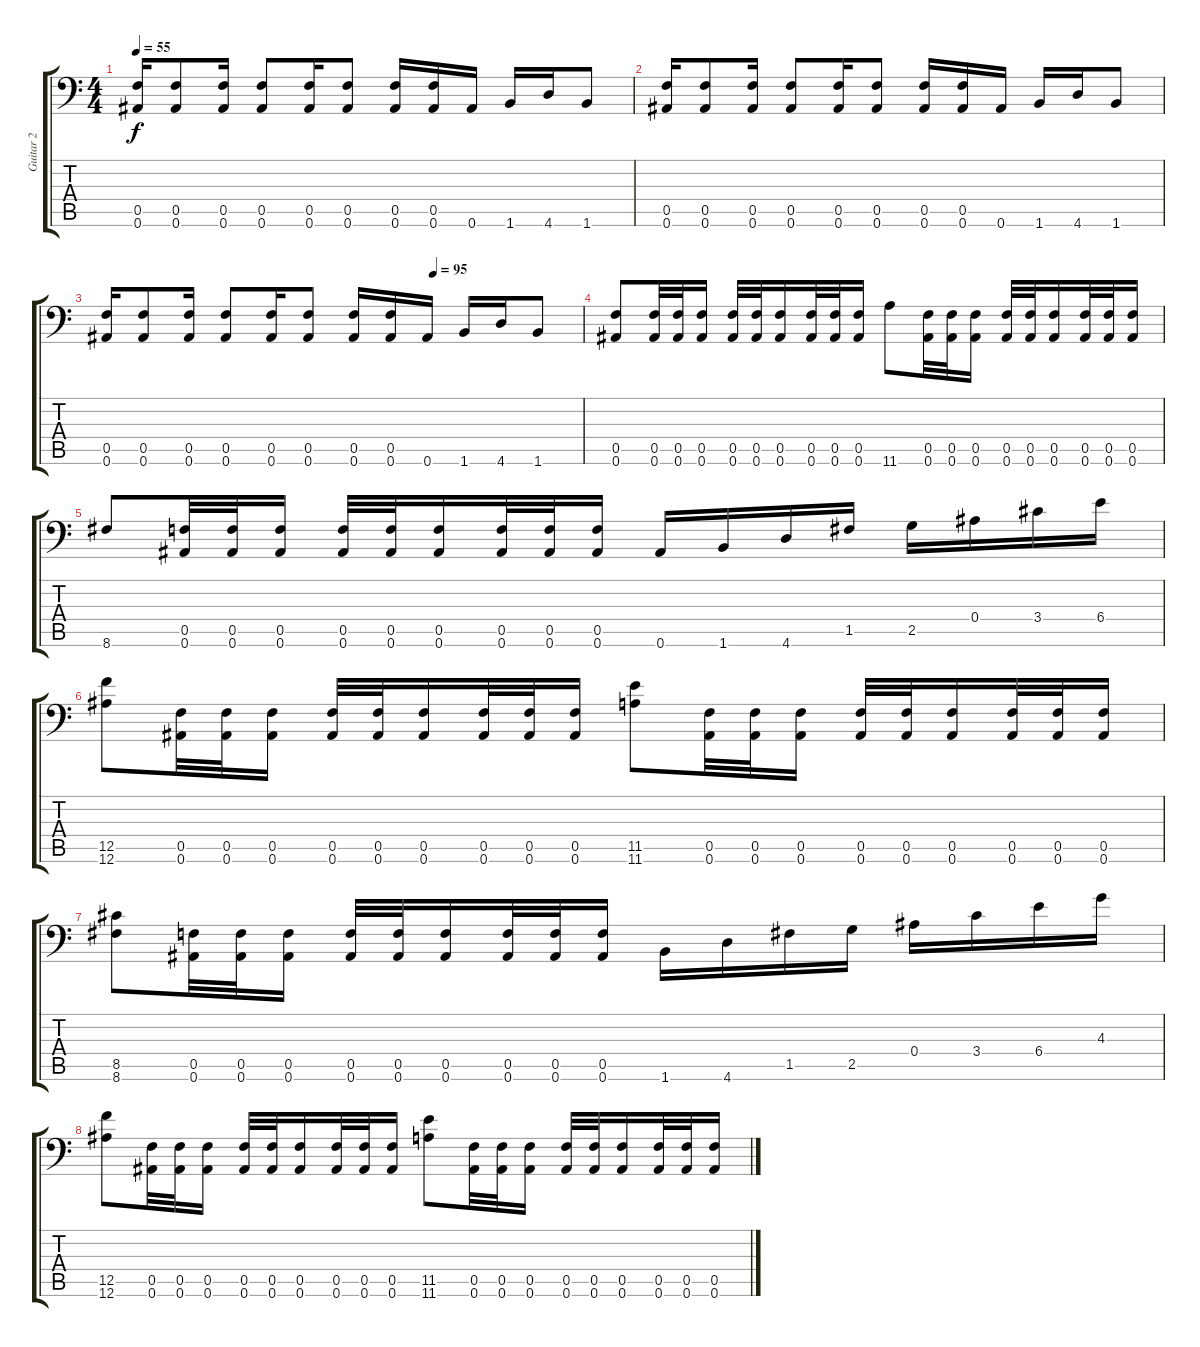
\track ("Guitar 2" "Guitar 2") {instrument distortionguitar}
\staff {score tabs}
\tuning (C4 G3 Eb3 Bb2 F2 Bb1) {hide}
\ts (4 4)
\tempo 55
\clef f4
\ks c
(0.5 0.6).16{dy f} (0.5 0.6).8 (0.5 0.6).16 (0.5 0.6).8 (0.5 0.6).16 (0.5 0.6).8 (0.5 0.6).16 (0.5 0.6).16 0.6.16 1.6.16 4.6.16 1.6.8 |
(0.5 0.6).16 (0.5 0.6).8 (0.5 0.6).16 (0.5 0.6).8 (0.5 0.6).16 (0.5 0.6).8 (0.5 0.6).16 (0.5 0.6).16 0.6.16 1.6.16 4.6.16 1.6.8 |
\tempo (95 0.6875)
(0.5 0.6).16 (0.5 0.6).8 (0.5 0.6).16 (0.5 0.6).8 (0.5 0.6).16 (0.5 0.6).8 (0.5 0.6).16 (0.5 0.6).16 0.6.16 1.6.16 4.6.16 1.6.8 |
(0.5 0.6).8 (0.5 0.6).32 (0.5 0.6).32 (0.5 0.6).16 (0.5 0.6).32 (0.5 0.6).32 (0.5 0.6).16 (0.5 0.6).32 (0.5 0.6).32 (0.5 0.6).16 11.6.8 (0.5 0.6).32 (0.5 0.6).32 (0.5 0.6).16 (0.5 0.6).32 (0.5 0.6).32 (0.5 0.6).16 (0.5 0.6).32 (0.5 0.6).32 (0.5 0.6).16 |
8.6.8 (0.5 0.6).32 (0.5 0.6).32 (0.5 0.6).16 (0.5 0.6).32 (0.5 0.6).32 (0.5 0.6).16 (0.5 0.6).32 (0.5 0.6).32 (0.5 0.6).16 0.6.16 1.6.16 4.6.16 1.5.16 2.5.16 0.4.16 3.4.16 6.4.16 |
(12.5 12.6).8 (0.5 0.6).32 (0.5 0.6).32 (0.5 0.6).16 (0.5 0.6).32 (0.5 0.6).32 (0.5 0.6).16 (0.5 0.6).32 (0.5 0.6).32 (0.5 0.6).16 (11.5 11.6).8 (0.5 0.6).32 (0.5 0.6).32 (0.5 0.6).16 (0.5 0.6).32 (0.5 0.6).32 (0.5 0.6).16 (0.5 0.6).32 (0.5 0.6).32 (0.5 0.6).16 |
(8.5 8.6).8 (0.5 0.6).32 (0.5 0.6).32 (0.5 0.6).16 (0.5 0.6).32 (0.5 0.6).32 (0.5 0.6).16 (0.5 0.6).32 (0.5 0.6).32 (0.5 0.6).16 1.6.16 4.6.16 1.5.16 2.5.16 0.4.16 3.4.16 6.4.16 4.3.16 |
(12.5 12.6).8 (0.5 0.6).32 (0.5 0.6).32 (0.5 0.6).16 (0.5 0.6).32 (0.5 0.6).32 (0.5 0.6).16 (0.5 0.6).32 (0.5 0.6).32 (0.5 0.6).16 (11.5 11.6).8 (0.5 0.6).32 (0.5 0.6).32 (0.5 0.6).16 (0.5 0.6).32 (0.5 0.6).32 (0.5 0.6).16 (0.5 0.6).32 (0.5 0.6).32 (0.5 0.6).16
